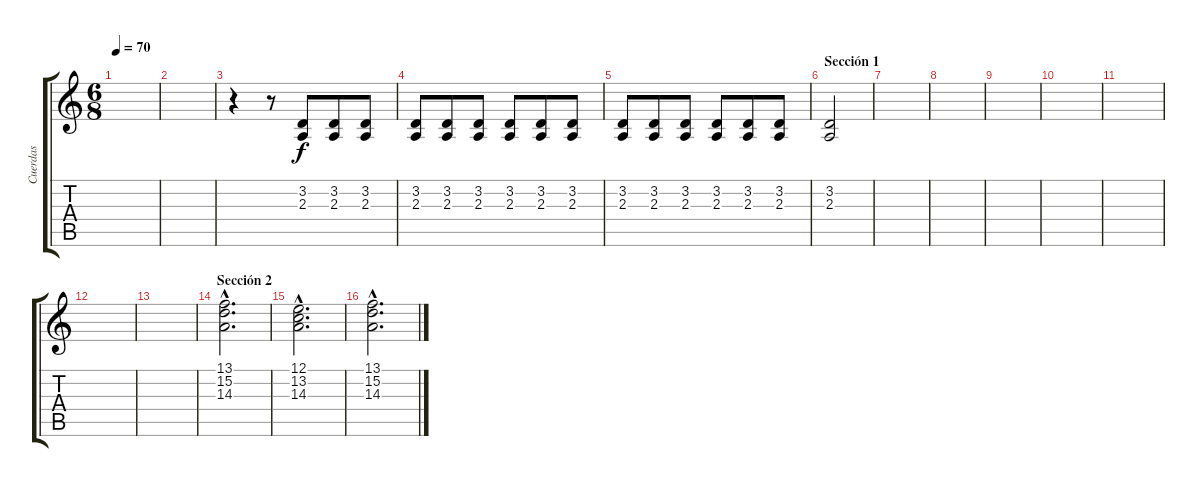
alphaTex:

\track ("Cuerdas" "Cuerdas") {instrument stringensemble1}
\staff {score tabs}
\tuning (E4 B3 G3 D3 A2 E2) {hide}
\ts (6 8)
\tempo 70
\clef g2
\ks c
|
|
r.4 r.8 (3.2 2.3).8 (3.2 2.3).8 (3.2 2.3).8 |
(3.2 2.3).8 (3.2 2.3).8 (3.2 2.3).8 (3.2 2.3).8 (3.2 2.3).8 (3.2 2.3).8 |
(3.2 2.3).8 (3.2 2.3).8 (3.2 2.3).8 (3.2 2.3).8 (3.2 2.3).8 (3.2 2.3).8 |
\section ("" "Sección 1")
(3.2 2.3).2{volume 8} |
|
|
|
|
|
|
|
\section ("" "Sección 2")
(13.1{hac} 15.2{hac} 14.3{hac}).2{d} |
(12.1{hac} 13.2{hac} 14.3{hac}).2{d} |
(13.1{hac} 15.2{hac} 14.3{hac}).2{d}
